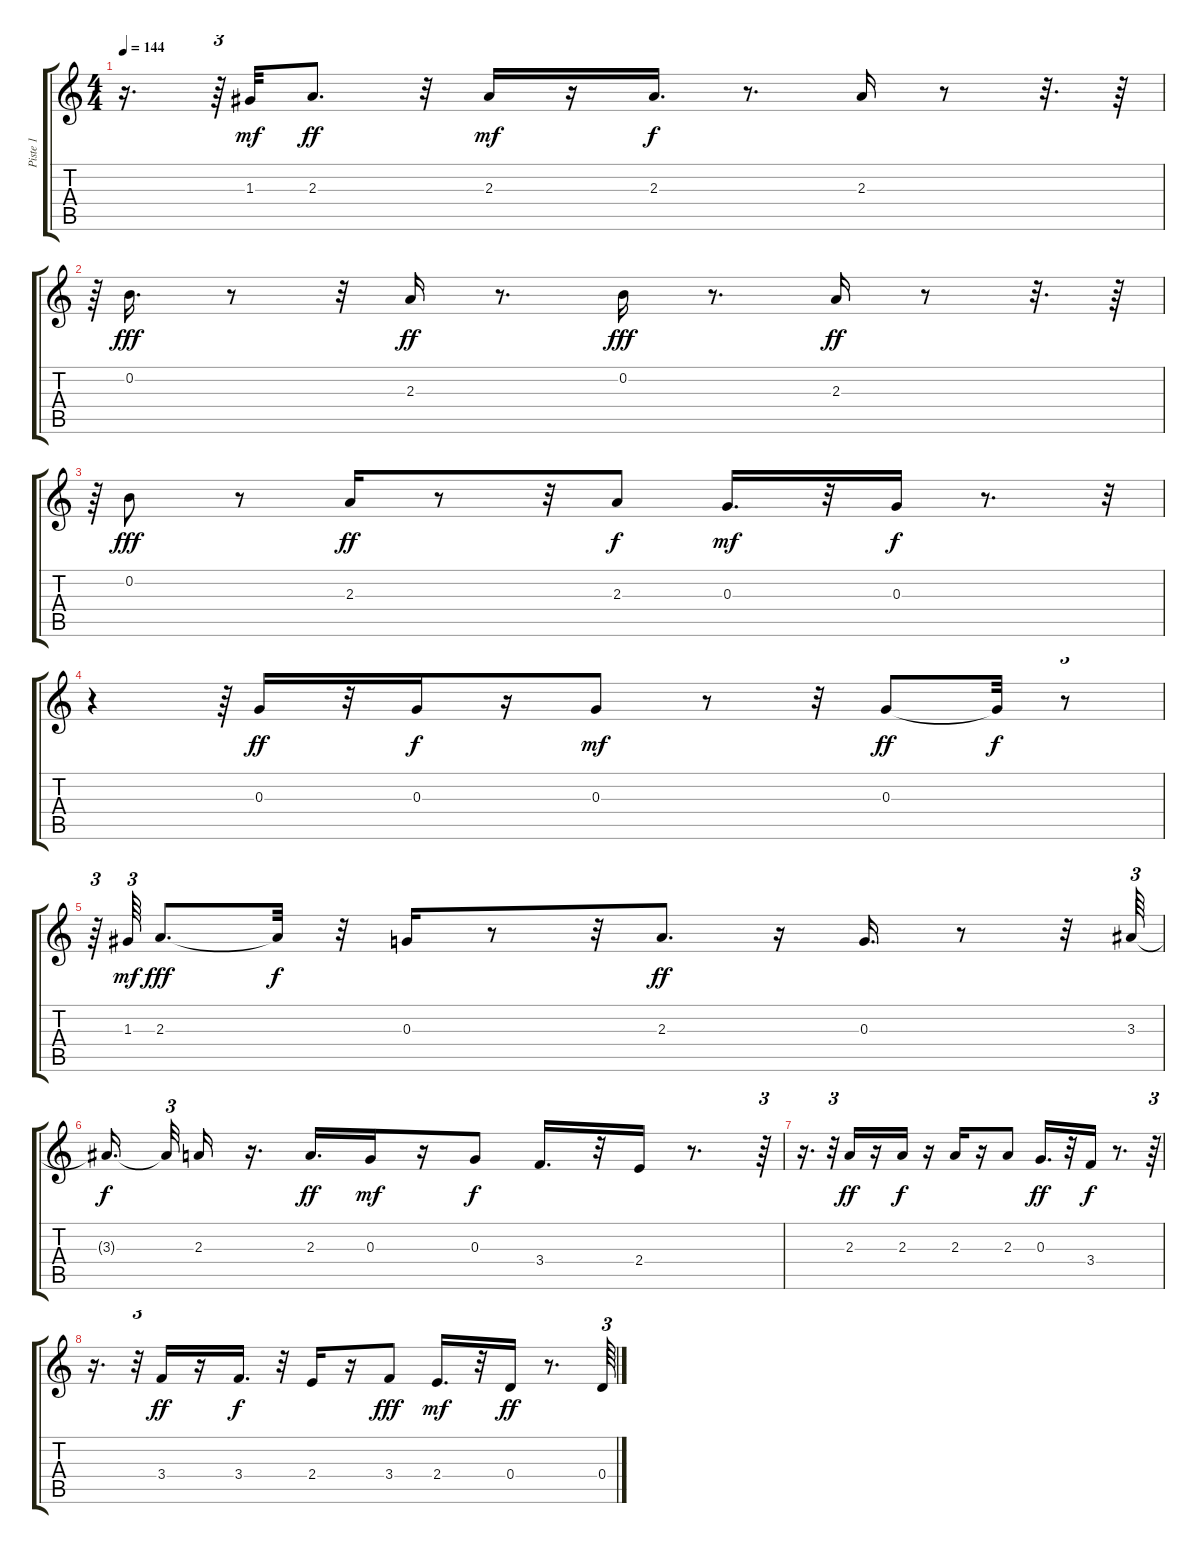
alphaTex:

\track ("Piste 1" "Piste 1") {instrument acousticguitarsteel}
\staff {score tabs}
\tuning (E4 B3 G3 D3 A2 E2) {hide}
\ts (4 4)
\tempo 144
\clef g2
\ks c
r.16{d dy f} r.64{tu (3 2)} 1.3.32{dy mf} 2.3.8{d dy ff} r.32 2.3.16{dy mf} r.16 2.3.16{d dy f} r.8{d} 2.3.16 r.8 r.32{d} r.64 |
r.64{tu (3 2)} 0.2.16{d dy fff} r.8 r.32 2.3.16{dy ff} r.8{d} 0.2.16{dy fff} r.8{d} 2.3.16{dy ff} r.8 r.32{d} r.64 |
r.64{tu (3 2)} 0.2.8{dy fff} r.8 2.3.16{dy ff} r.8 r.32 2.3.8{dy f} 0.3.16{d dy mf} r.32 0.3.16{dy f} r.8{d} r.32{tu (3 2)} |
r.4 r.64{tu (3 2)} 0.3.16{dy ff} r.32 0.3.16{dy f} r.16 0.3.8{dy mf} r.8 r.32 0.3.8{dy ff} 0.3{t}.32{dy f} r.8{tu (3 2)} |
r.64{tu (3 2)} 1.3.64{tu (3 2) dy mf} 2.3.8{d dy fff} 2.3{t}.32{dy f} r.32 0.3.16 r.8 r.32 2.3.8{d dy ff} r.16 0.3.16{d} r.8 r.32 3.3.64{tu (3 2)} |
3.3{t}.16{d dy f beam splitsecondary} 3.3{t}.32{tu (3 2)} 2.3.16 r.16{d} 2.3.16{d dy ff} 0.3.16{dy mf} r.16 0.3.8{dy f} 3.4.16{d} r.32 2.4.16 r.8{d} r.64{tu (3 2)} |
r.16{d} r.32{tu (3 2)} 2.3.16{dy ff} r.16 2.3.16{dy f} r.16 2.3.16 r.16 2.3.8 0.3.16{d dy ff} r.32 3.4.16{dy f} r.8{d} r.64{tu (3 2)} |
r.16{d} r.32{tu (3 2)} 3.4.16{dy ff} r.16 3.4.16{d dy f} r.32 2.4.16 r.16 3.4.8{dy fff} 2.4.16{d dy mf} r.32 0.4.16{dy ff} r.8{d} 0.4.64{tu (3 2)}
